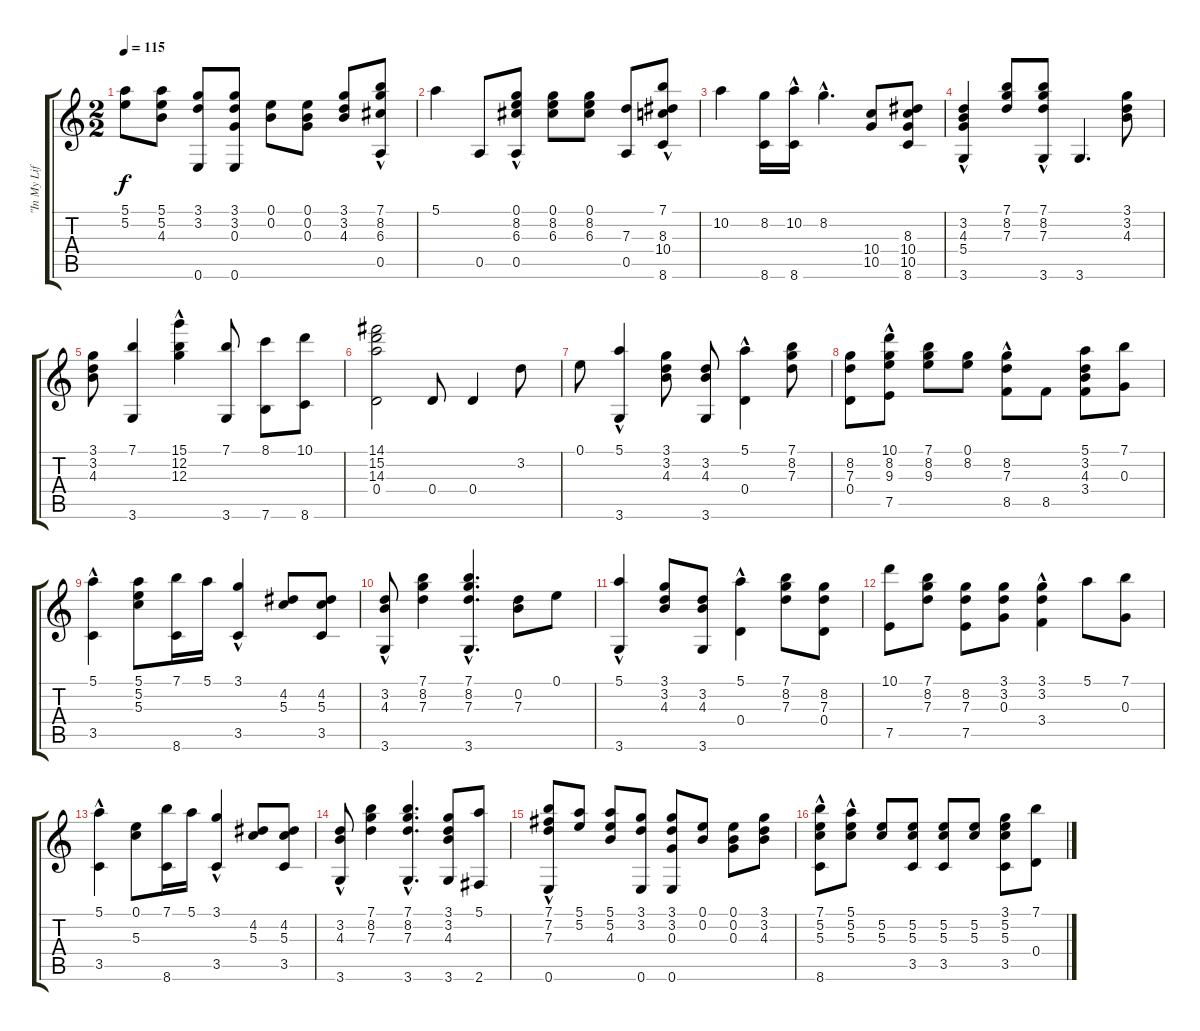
\track ("\"In My Life\" by The Beatles" "\"In My Lif") {instrument electricguitarjazz}
\staff {score tabs}
\tuning (E4 B3 G3 D3 A2 E2) {hide}
\ts (2 2)
\tempo 115
\clef g2
\ks c
(5.1 5.2).8{dy f} (5.1 5.2 4.3).8 (3.1 3.2 0.6).8 (3.1 3.2 0.3 0.6).8 (0.1 0.2).8 (0.1 0.2 0.3).8 (3.1 3.2 4.3).8 (7.1 8.2 6.3 0.5{hac}).8 |
5.1.4 0.5.8 (0.1 8.2 6.3 0.5{hac}).8 (0.1 8.2 6.3).8 (0.1 8.2 6.3).8 (7.3 0.5).8 (7.1 8.3 10.4 8.6{hac}).8 |
10.2.4 (8.2 8.6).16 (10.2 8.6{hac}).16 8.2{hac}.4{d} (10.4 10.5).8 (8.3 10.4 10.5 8.6).8 |
(3.2 4.3 5.4 3.6{hac}).4 (7.1 8.2 7.3).8 (7.1{hac} 8.2{hac} 7.3{hac} 3.6).8 3.6.4{d} (3.1 3.2 4.3).8 |
(3.1 3.2 4.3).8 (7.1 3.6).4 (15.1 12.2 12.3{hac}).4 (7.1 3.6).8 (8.1 7.6).8 (10.1 8.6).8 |
(14.1 15.2 14.3 0.4).2 0.4.8 0.4.4 3.2.8 |
0.1.8 (5.1 3.6{hac}).4 (3.1 3.2 4.3).8 (3.2 4.3 3.6).8 (5.1 0.4{hac}).4 (7.1 8.2 7.3).8 |
(8.2 7.3 0.4).8 (10.1 8.2 9.3 7.5{hac}).8 (7.1 8.2 9.3).8 (0.1 8.2).8 (8.2{hac} 7.3 8.5).8 8.5.8 (5.1 3.2 4.3 3.4).8 (7.1 0.3).8 |
(5.1 3.5{hac}).4 (5.1 5.2 5.3).8 (7.1 8.6).16 5.1.16 (3.1{hac} 3.5{hac}).4 (4.2 5.3).8 (4.2 5.3 3.5).8 |
(3.2 4.3 3.6{hac}).8 (7.1 8.2 7.3).4 (7.1{hac} 8.2{hac} 7.3{hac} 3.6{hac}).4{d} (0.2 7.3).8 0.1.8 |
(5.1 3.6{hac}).4 (3.1 3.2 4.3).8 (3.2 4.3 3.6).8 (5.1 0.4{hac}).4 (7.1 8.2 7.3).8 (8.2 7.3 0.4).8 |
(10.1 7.5).8 (7.1 8.2 7.3).8 (8.2 7.3 7.5).8 (3.1 3.2 0.3).8 (3.1 3.2 3.4{hac}).4 5.1.8 (7.1 0.3).8 |
(5.1{hac} 3.5{hac}).4 (0.1 5.3).8 (7.1 8.6).16 5.1.16 (3.1{hac} 3.5{hac}).4 (4.2 5.3).8 (4.2 5.3 3.5).8 |
(3.2 4.3 3.6{hac}).8 (7.1 8.2 7.3).4 (7.1{hac} 8.2{hac} 7.3{hac} 3.6{hac}).4{d} (3.1 3.2 4.3 3.6).8 (5.1 2.6).8 |
(7.1 7.2 7.3 0.6{hac}).8 (5.1 5.2).8 (5.1 5.2 4.3).8 (3.1 3.2 0.6).8 (3.1 3.2 0.3 0.6).8 (0.1 0.2).8 (0.1 0.2 0.3).8 (3.1 3.2 4.3).8 |
(7.1 5.2 5.3 8.6{hac}).8 (5.1{hac} 5.2 5.3).8 (5.2 5.3).8 (5.2 5.3 3.5).8 (5.2 5.3 3.5).8 (5.2 5.3).8 (3.1 5.2 5.3 3.5).8 (7.1 0.4).8
